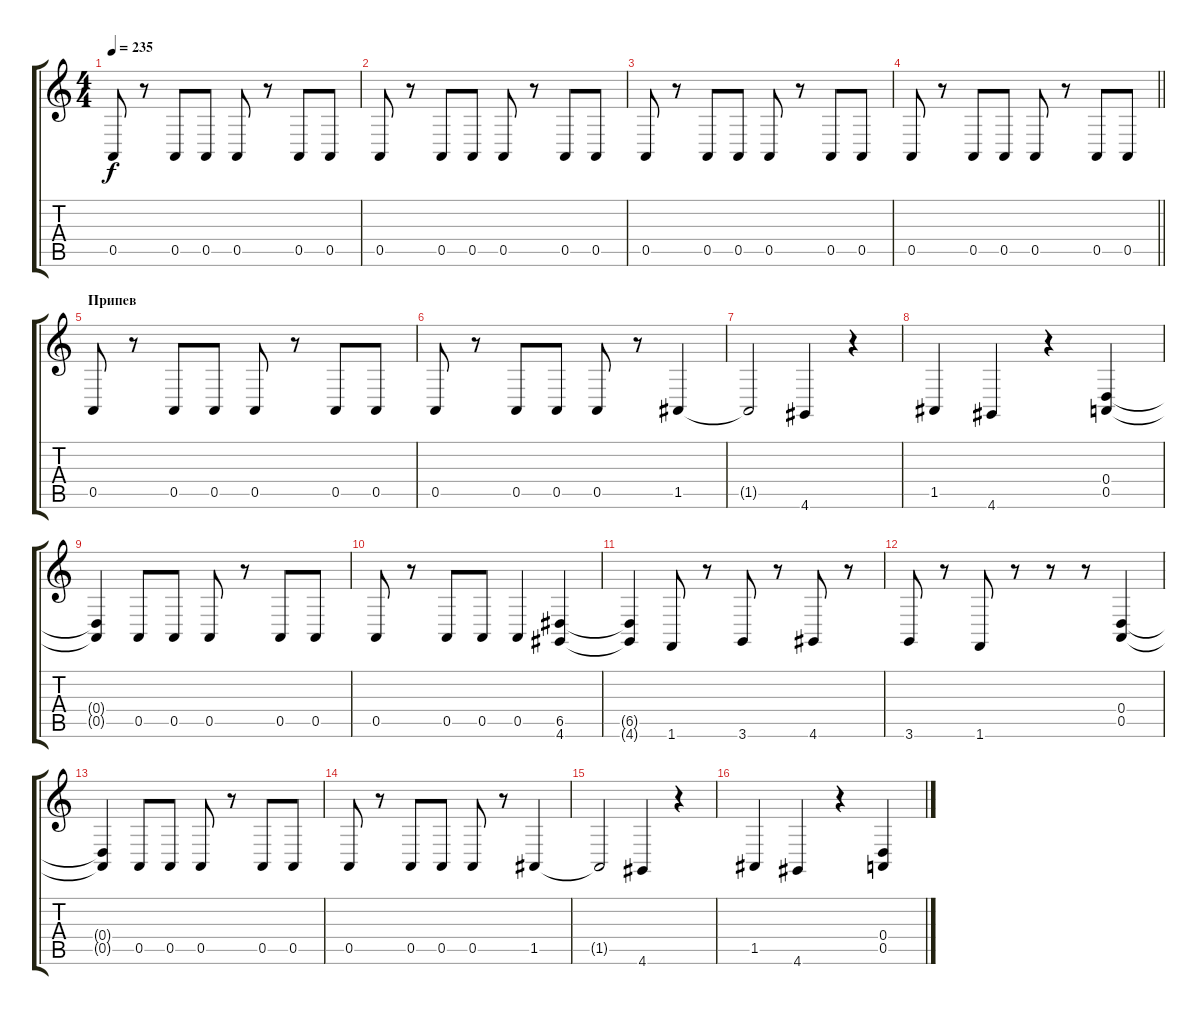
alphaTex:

\track "" {instrument lead5charang}
\staff {score tabs}
\tuning (E4 B3 G3 D3 A2 E2) {hide}
\ts (4 4)
\tempo 235
\clef g2
\ks c
0.5.8{dy f} r.8 0.5.8 0.5.8 0.5.8 r.8 0.5.8 0.5.8 |
0.5.8 r.8 0.5.8 0.5.8 0.5.8 r.8 0.5.8 0.5.8 |
0.5.8 r.8 0.5.8 0.5.8 0.5.8 r.8 0.5.8 0.5.8 |
\barLineRight lightlight
0.5.8 r.8 0.5.8 0.5.8 0.5.8 r.8 0.5.8 0.5.8 |
\section ("" "Припев")
0.5.8 r.8 0.5.8 0.5.8 0.5.8 r.8 0.5.8 0.5.8 |
0.5.8 r.8 0.5.8 0.5.8 0.5.8 r.8 1.5.4 |
1.5{t}.2 4.6.4 r.4 |
1.5.4 4.6.4 r.4 (0.4 0.5).4 |
(0.4{t} 0.5{t}).4 0.5.8 0.5.8 0.5.8 r.8 0.5.8 0.5.8 |
0.5.8 r.8 0.5.8 0.5.8 0.5.4 (6.5 4.6).4 |
(6.5{t} 4.6{t}).4 1.6.8 r.8 3.6.8 r.8 4.6.8 r.8 |
3.6.8 r.8 1.6.8 r.8 r.8 r.8 (0.4 0.5).4 |
(0.4{t} 0.5{t}).4 0.5.8 0.5.8 0.5.8 r.8 0.5.8 0.5.8 |
0.5.8 r.8 0.5.8 0.5.8 0.5.8 r.8 1.5.4 |
1.5{t}.2 4.6.4 r.4 |
1.5.4 4.6.4 r.4 (0.4 0.5).4
